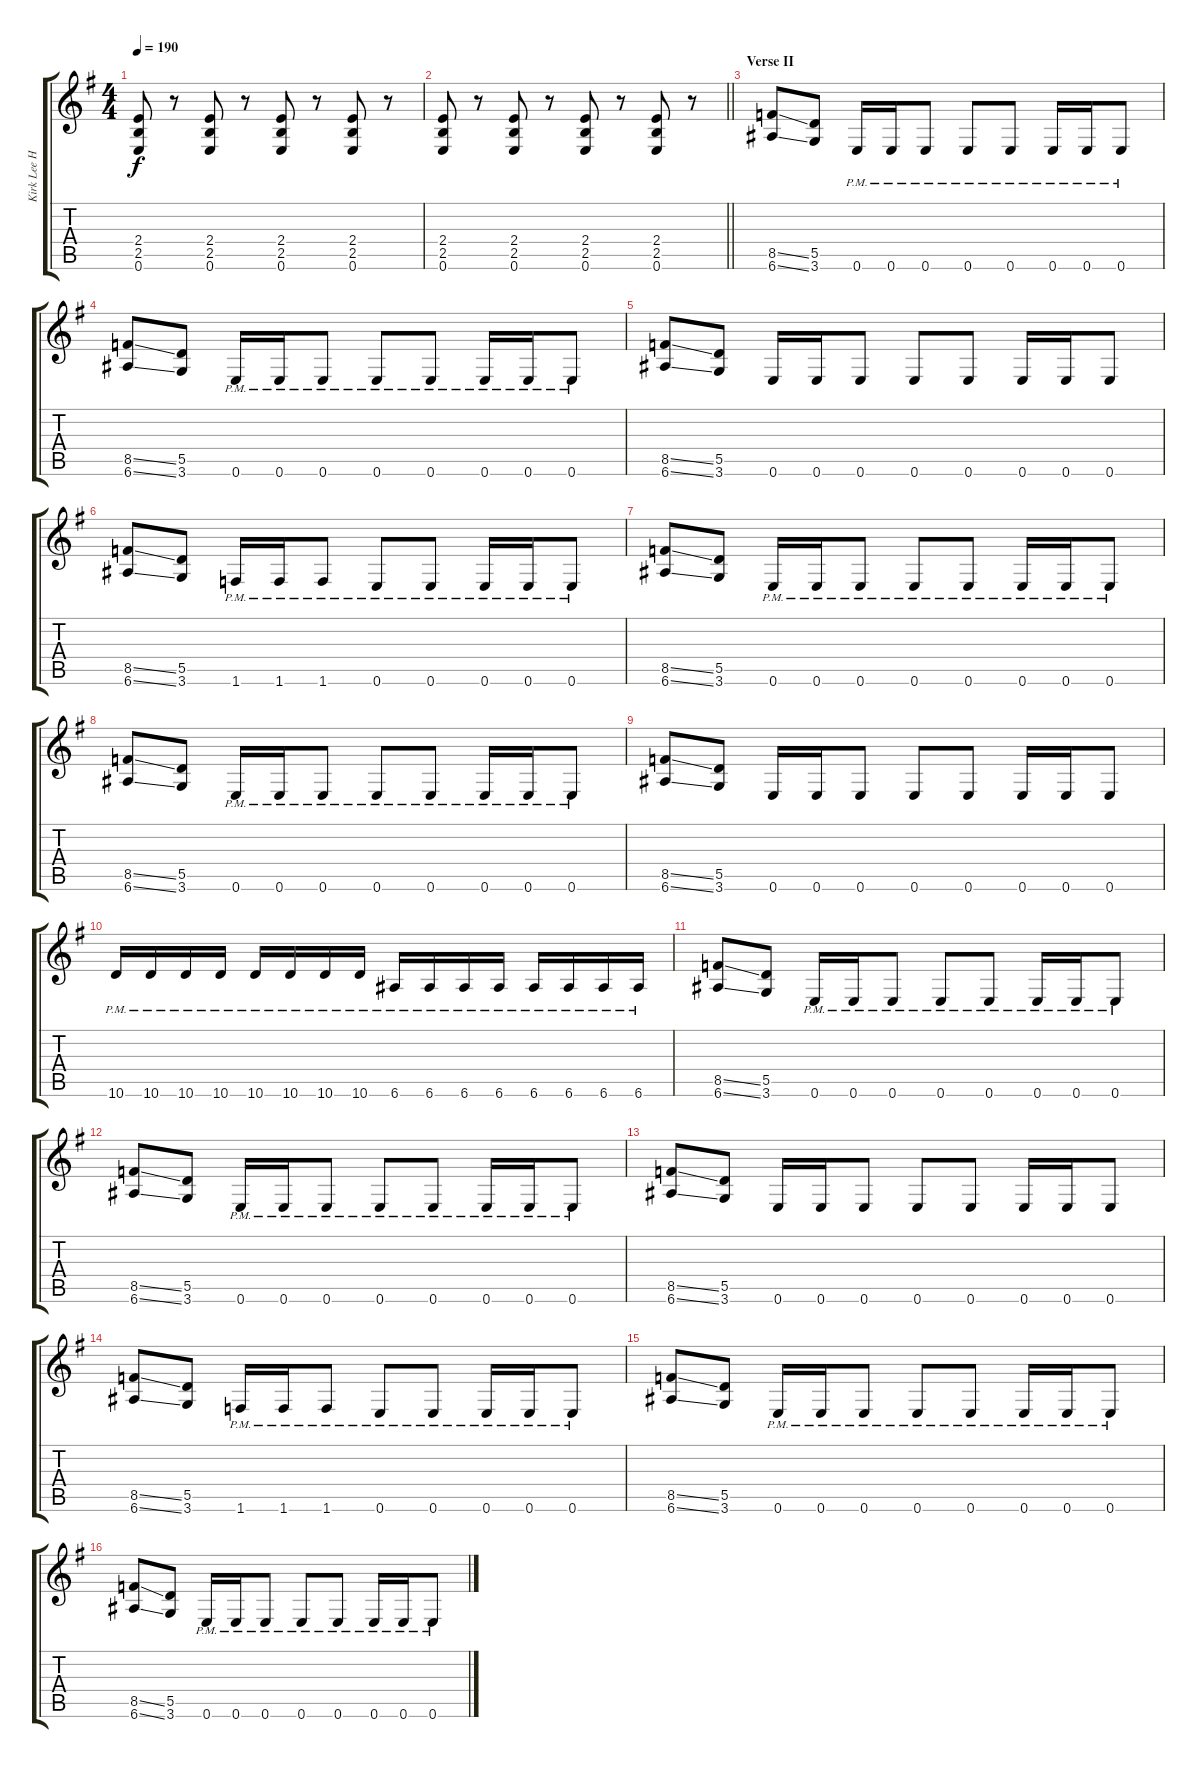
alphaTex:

\track ("Kirk Lee Hammett - Lead Guitar" "Kirk Lee H") {instrument distortionguitar}
\staff {score tabs}
\tuning (E4 B3 G3 D3 A2 E2) {hide}
\ts (4 4)
\tempo 190
\clef g2
\ks eminor
(2.4 2.5 0.6).8{dy f} r.8 (2.4 2.5 0.6).8 r.8 (2.4 2.5 0.6).8 r.8 (2.4 2.5 0.6).8 r.8 |
\barLineRight lightlight
(2.4 2.5 0.6).8 r.8 (2.4 2.5 0.6).8 r.8 (2.4 2.5 0.6).8 r.8 (2.4 2.5 0.6).8 r.8 |
\section ("" "Verse II")
(8.5{ss} 6.6{ss}).8 (5.5 3.6).8 0.6{pm}.16 0.6{pm}.16 0.6{pm}.8 0.6{pm}.8 0.6{pm}.8 0.6{pm}.16 0.6{pm}.16 0.6{pm}.8 |
(8.5{ss} 6.6{ss}).8 (5.5 3.6).8 0.6{pm}.16 0.6{pm}.16 0.6{pm}.8 0.6{pm}.8 0.6{pm}.8 0.6{pm}.16 0.6{pm}.16 0.6{pm}.8 |
(8.5{ss} 6.6{ss}).8 (5.5 3.6).8 0.6.16 0.6.16 0.6.8 0.6.8 0.6.8 0.6.16 0.6.16 0.6.8 |
(8.5{ss} 6.6{ss}).8 (5.5 3.6).8 1.6{pm}.16 1.6{pm}.16 1.6{pm}.8 0.6{pm}.8 0.6{pm}.8 0.6{pm}.16 0.6{pm}.16 0.6{pm}.8 |
(8.5{ss} 6.6{ss}).8 (5.5 3.6).8 0.6{pm}.16 0.6{pm}.16 0.6{pm}.8 0.6{pm}.8 0.6{pm}.8 0.6{pm}.16 0.6{pm}.16 0.6{pm}.8 |
(8.5{ss} 6.6{ss}).8 (5.5 3.6).8 0.6{pm}.16 0.6{pm}.16 0.6{pm}.8 0.6{pm}.8 0.6{pm}.8 0.6{pm}.16 0.6{pm}.16 0.6{pm}.8 |
(8.5{ss} 6.6{ss}).8 (5.5 3.6).8 0.6.16 0.6.16 0.6.8 0.6.8 0.6.8 0.6.16 0.6.16 0.6.8 |
10.6{pm}.16 10.6{pm}.16 10.6{pm}.16 10.6{pm}.16 10.6{pm}.16 10.6{pm}.16 10.6{pm}.16 10.6{pm}.16 6.6{pm}.16 6.6{pm}.16 6.6{pm}.16 6.6{pm}.16 6.6{pm}.16 6.6{pm}.16 6.6{pm}.16 6.6{pm}.16 |
(8.5{ss} 6.6{ss}).8 (5.5 3.6).8 0.6{pm}.16 0.6{pm}.16 0.6{pm}.8 0.6{pm}.8 0.6{pm}.8 0.6{pm}.16 0.6{pm}.16 0.6{pm}.8 |
(8.5{ss} 6.6{ss}).8 (5.5 3.6).8 0.6{pm}.16 0.6{pm}.16 0.6{pm}.8 0.6{pm}.8 0.6{pm}.8 0.6{pm}.16 0.6{pm}.16 0.6{pm}.8 |
(8.5{ss} 6.6{ss}).8 (5.5 3.6).8 0.6.16 0.6.16 0.6.8 0.6.8 0.6.8 0.6.16 0.6.16 0.6.8 |
(8.5{ss} 6.6{ss}).8 (5.5 3.6).8 1.6{pm}.16 1.6{pm}.16 1.6{pm}.8 0.6{pm}.8 0.6{pm}.8 0.6{pm}.16 0.6{pm}.16 0.6{pm}.8 |
(8.5{ss} 6.6{ss}).8 (5.5 3.6).8 0.6{pm}.16 0.6{pm}.16 0.6{pm}.8 0.6{pm}.8 0.6{pm}.8 0.6{pm}.16 0.6{pm}.16 0.6{pm}.8 |
(8.5{ss} 6.6{ss}).8 (5.5 3.6).8 0.6{pm}.16 0.6{pm}.16 0.6{pm}.8 0.6{pm}.8 0.6{pm}.8 0.6{pm}.16 0.6{pm}.16 0.6{pm}.8
